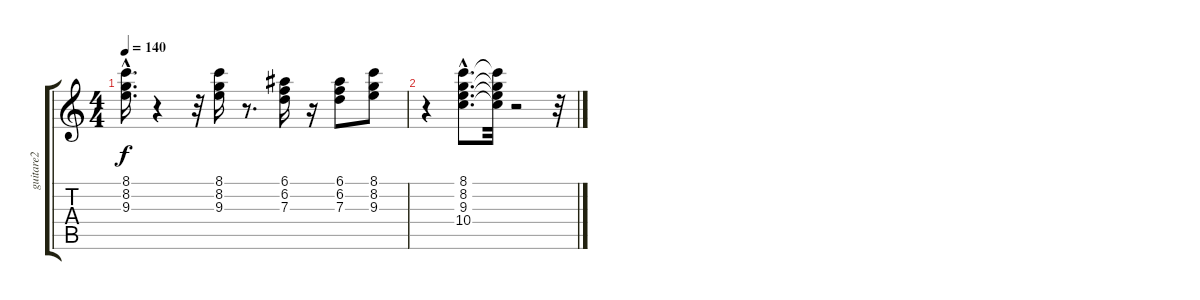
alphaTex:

\track ("guitare2" "guitare2") {instrument distortionguitar}
\staff {score tabs}
\tuning (E4 B3 G3 D3 A2 E2) {hide}
\ts (4 4)
\tempo 140
\clef g2
\ks c
(8.1{hac} 8.2{hac} 9.3{hac}).16{d dy f} r.4 r.32 (8.1 8.2 9.3).16 r.8{d} (6.1 6.2 7.3).16 r.16 (6.1 6.2 7.3).8 (8.1 8.2 9.3).8 |
r.4 (8.1{hac} 8.2{hac} 9.3{hac} 10.4{hac}).8{d} (8.1{t} 8.2{t} 9.3{t} 10.4{t}).32 r.2 r.32
